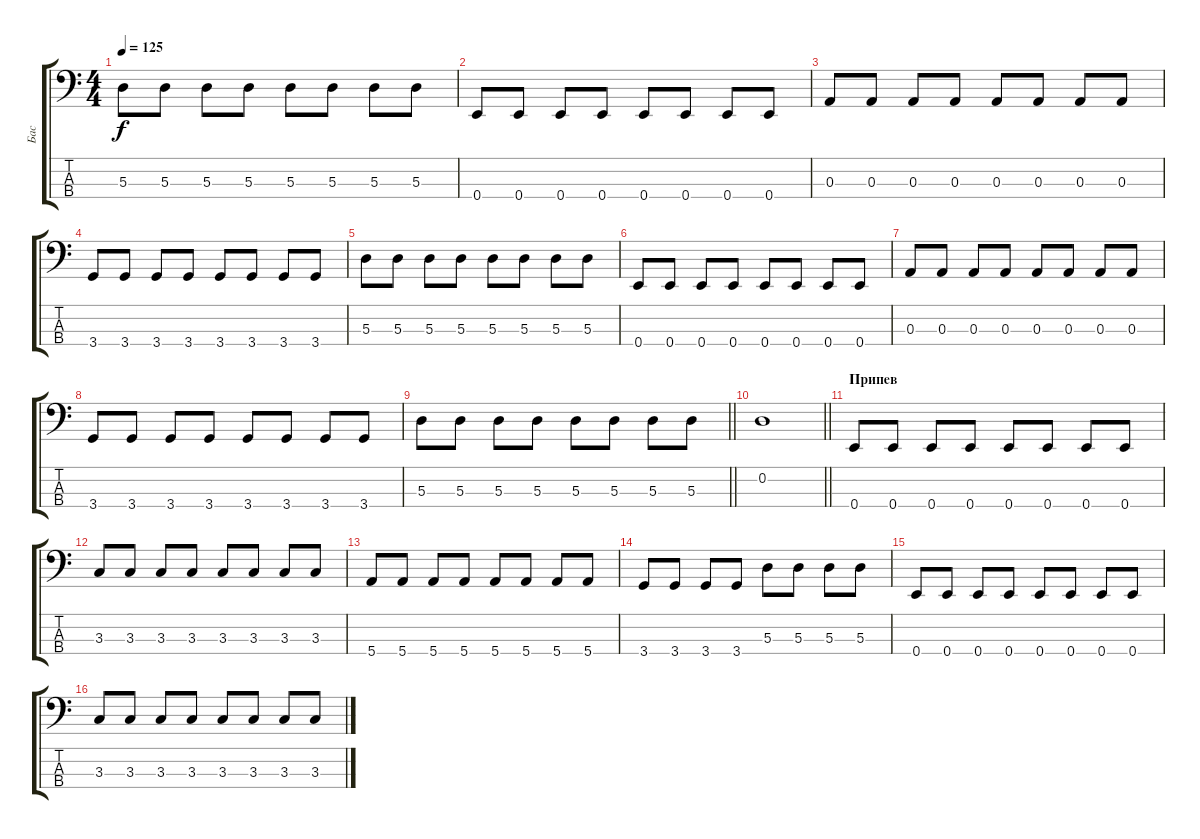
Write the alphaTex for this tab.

\track ("Бас" "Бас") {instrument electricbassfinger}
\staff {score tabs}
\tuning (G2 D2 A1 E1) {hide}
\ts (4 4)
\tempo 125
\clef f4
\ks c
5.3.8{dy f} 5.3.8 5.3.8 5.3.8 5.3.8 5.3.8 5.3.8 5.3.8 |
0.4.8 0.4.8 0.4.8 0.4.8 0.4.8 0.4.8 0.4.8 0.4.8 |
0.3.8 0.3.8 0.3.8 0.3.8 0.3.8 0.3.8 0.3.8 0.3.8 |
3.4.8 3.4.8 3.4.8 3.4.8 3.4.8 3.4.8 3.4.8 3.4.8 |
5.3.8 5.3.8 5.3.8 5.3.8 5.3.8 5.3.8 5.3.8 5.3.8 |
0.4.8 0.4.8 0.4.8 0.4.8 0.4.8 0.4.8 0.4.8 0.4.8 |
0.3.8 0.3.8 0.3.8 0.3.8 0.3.8 0.3.8 0.3.8 0.3.8 |
3.4.8 3.4.8 3.4.8 3.4.8 3.4.8 3.4.8 3.4.8 3.4.8 |
\barLineRight lightlight
5.3.8 5.3.8 5.3.8 5.3.8 5.3.8 5.3.8 5.3.8 5.3.8 |
\section ("" "")
\barLineRight lightlight
0.2.1 |
\section ("" "Припев")
0.4.8 0.4.8 0.4.8 0.4.8 0.4.8 0.4.8 0.4.8 0.4.8 |
3.3.8 3.3.8 3.3.8 3.3.8 3.3.8 3.3.8 3.3.8 3.3.8 |
5.4.8 5.4.8 5.4.8 5.4.8 5.4.8 5.4.8 5.4.8 5.4.8 |
3.4.8 3.4.8 3.4.8 3.4.8 5.3.8 5.3.8 5.3.8 5.3.8 |
0.4.8 0.4.8 0.4.8 0.4.8 0.4.8 0.4.8 0.4.8 0.4.8 |
3.3.8 3.3.8 3.3.8 3.3.8 3.3.8 3.3.8 3.3.8 3.3.8
